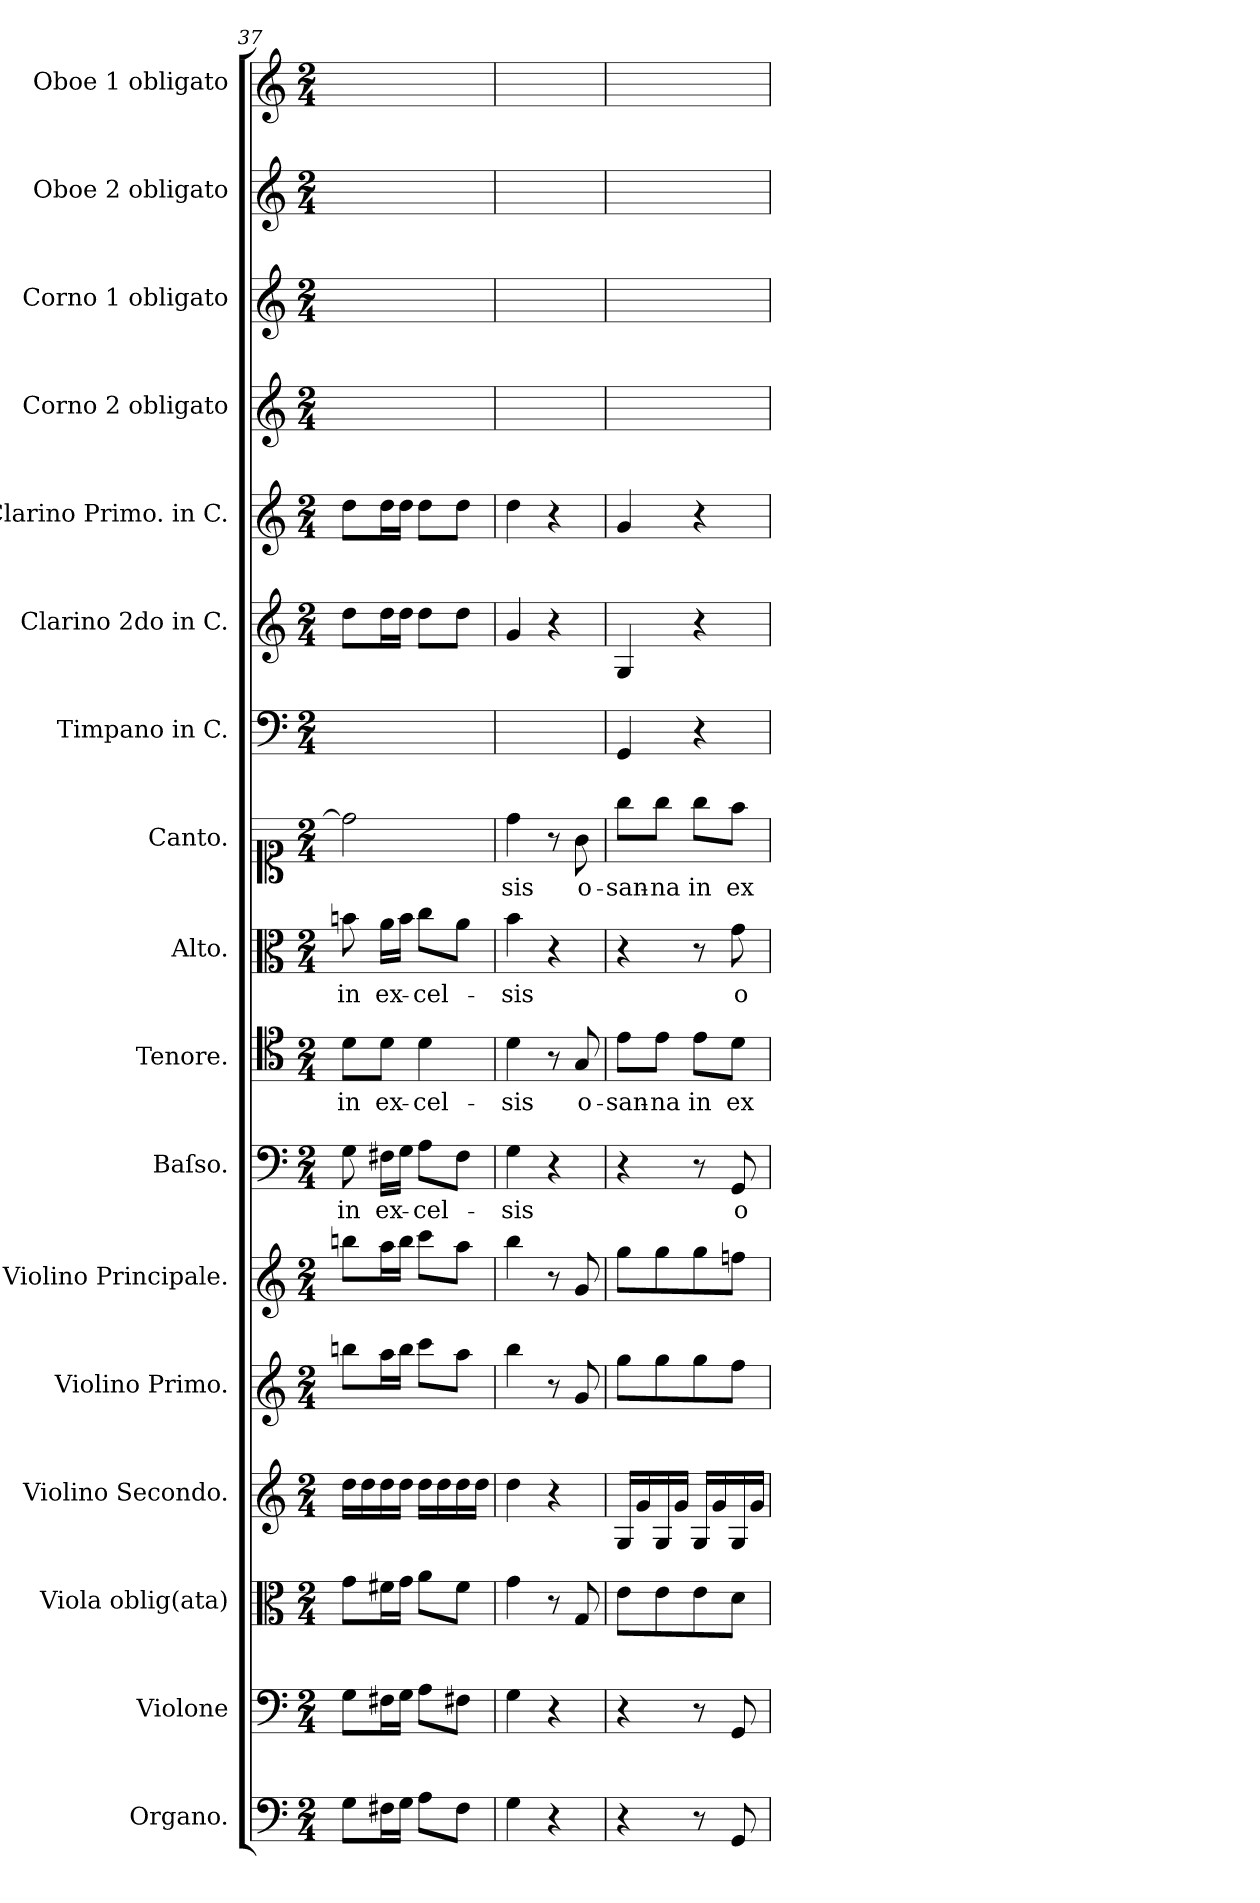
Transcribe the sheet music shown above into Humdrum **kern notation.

**kern	**kern	**kern	**kern	**kern	**kern	**kern	**text	**kern	**text	**kern	**text	**kern	**text	**kern	**kern	**kern	**kern	**kern	**kern	**kern
*part17	*part16	*part15	*part14	*part13	*part12	*part11	*part11	*part10	*part10	*part9	*part9	*part8	*part8	*part7	*part6	*part5	*part4	*part3	*part2	*part1
*staff17	*staff16	*staff15	*staff14	*staff13	*staff12	*staff11	*staff11	*staff10	*staff10	*staff9	*staff9	*staff8	*staff8	*staff7	*staff6	*staff5	*staff4	*staff3	*staff2	*staff1
*I"Organo.	*I"Violone	*I"Viola oblig(ata)	*I"Violino Secondo.	*I"Violino Primo.	*I"Violino Principale.	*I"Baſso.	*	*I"Tenore.	*	*I"Alto.	*	*I"Canto.	*	*I"Timpano in C.	*I"Clarino 2do in C.	*I"Clarino Primo. in C.	*I"Corno 2 obligato	*I"Corno 1 obligato	*I"Oboe 2 obligato	*I"Oboe 1 obligato
*I'Org.	*I'Vlne	*I'Vla.	*	*I'Vn I	*I'Vln. Princ.	*I'B.	*	*I'T.	*	*I'A.	*	*I'C.	*	*I'Timp.	*I'Clno 2 in C.	*I'Clno 1 in C	*I'[C. 2 obl.]	*I'[C. 1 obl.]	*I'[Ob. 2]	*I'[Ob. 1]
*clefF4	*clefF4	*clefC3	*clefG2	*clefG2	*clefG2	*clefF4	*	*clefC4	*	*clefC3	*	*clefC1	*	*clefF4	*clefG2	*clefG2	*clefG2	*clefG2	*clefG2	*clefG2
*k[]	*k[]	*k[]	*k[]	*k[]	*k[]	*k[]	*	*k[]	*	*k[]	*	*k[]	*	*k[]	*k[]	*k[]	*k[]	*k[]	*k[]	*k[]
*M2/4	*M2/4	*M2/4	*M2/4	*M2/4	*M2/4	*M2/4	*	*M2/4	*	*M2/4	*	*M2/4	*	*M2/4	*M2/4	*M2/4	*M2/4	*M2/4	*M2/4	*M2/4
=37	=37	=37	=37	=37	=37	=37	=37	=37	=37	=37	=37	=37	=37	=37	=37	=37	=37	=37	=37	=37
8G\L	8G\L	8g\L	16dd\LL	8bbn\L	8bbn\L	8G\	in	8d\L	in	8bn\	in	2dd\]	.	2ryy	8dd\L	8dd\L	2ryy	2ryy	2ryy	2ryy
.	.	.	16dd\	.	.	.	.	.	.	.	.	.	.	.	.	.	.	.	.	.
16F#X\L	16F#X\L	16f#X\L	16dd\	16aa\L	16aa\L	16F#X\LL	ex-	8d\J	ex-	16a\LL	ex-	.	.	.	16dd\L	16dd\L	.	.	.	.
16G\JJ	16G\JJ	16g\JJ	16dd\JJ	16bb\JJ	16bb\JJ	16G\JJ	.	.	.	16b\JJ	.	.	.	.	16dd\JJ	16dd\JJ	.	.	.	.
8A\L	8A\L	8a\L	16dd\LL	8ccc\L	8ccc\L	8A\L	-cel-	4d\	-cel-	8cc\L	-cel-	.	.	.	8dd\L	8dd\L	.	.	.	.
.	.	.	16dd\	.	.	.	.	.	.	.	.	.	.	.	.	.	.	.	.	.
8F#\J	8F#X\J	8f#\J	16dd\	8aa\J	8aa\J	8F#\J	.	.	.	8a\J	.	.	.	.	8dd\J	8dd\J	.	.	.	.
.	.	.	16dd\JJ	.	.	.	.	.	.	.	.	.	.	.	.	.	.	.	.	.
=38	=38	=38	=38	=38	=38	=38	=38	=38	=38	=38	=38	=38	=38	=38	=38	=38	=38	=38	=38	=38
4G\	4G\	4g\	4dd\	4bb\	4bb\	4G\	-sis	4d\	-sis	4b\	-sis	4dd\	-sis	2ryy	4g/	4dd\	2ryy	2ryy	2ryy	2ryy
4r	4r	8r	4r	8r	8r	4r	.	8r	.	4r	.	8r	.	.	4r	4r	.	.	.	.
.	.	8G/	.	8g/	8g/	.	.	8G/	o-	.	.	8g\	o-	.	.	.	.	.	.	.
=39	=39	=39	=39	=39	=39	=39	=39	=39	=39	=39	=39	=39	=39	=39	=39	=39	=39	=39	=39	=39
4r	4r	8e\L	16G/LL	8gg\L	8gg\L	4r	.	8e\L	-san-	4r	.	8gg\L	-san-	4GG/	4G/	4g/	2ryy	2ryy	2ryy	2ryy
.	.	.	16g/	.	.	.	.	.	.	.	.	.	.	.	.	.	.	.	.	.
.	.	8e\	16G/	8gg\	8gg\	.	.	8e\J	-na	.	.	8gg\J	-na	.	.	.	.	.	.	.
.	.	.	16g/JJ	.	.	.	.	.	.	.	.	.	.	.	.	.	.	.	.	.
8r	8r	8e\	16G/LL	8gg\	8gg\	8r	.	8e\L	in	8r	.	8gg\L	in	4r	4r	4r	.	.	.	.
.	.	.	16g/	.	.	.	.	.	.	.	.	.	.	.	.	.	.	.	.	.
8GG/	8GG/	8d\J	16G/	8ff\J	8ffn\J	8GG/	o-	8d\J	ex-	8g\	o-	8ff\J	ex-	.	.	.	.	.	.	.
.	.	.	16g/JJ	.	.	.	.	.	.	.	.	.	.	.	.	.	.	.	.	.
=	=	=	=	=	=	=	=	=	=	=	=	=	=	=	=	=	=	=	=	=
*-	*-	*-	*-	*-	*-	*-	*-	*-	*-	*-	*-	*-	*-	*-	*-	*-	*-	*-	*-	*-
